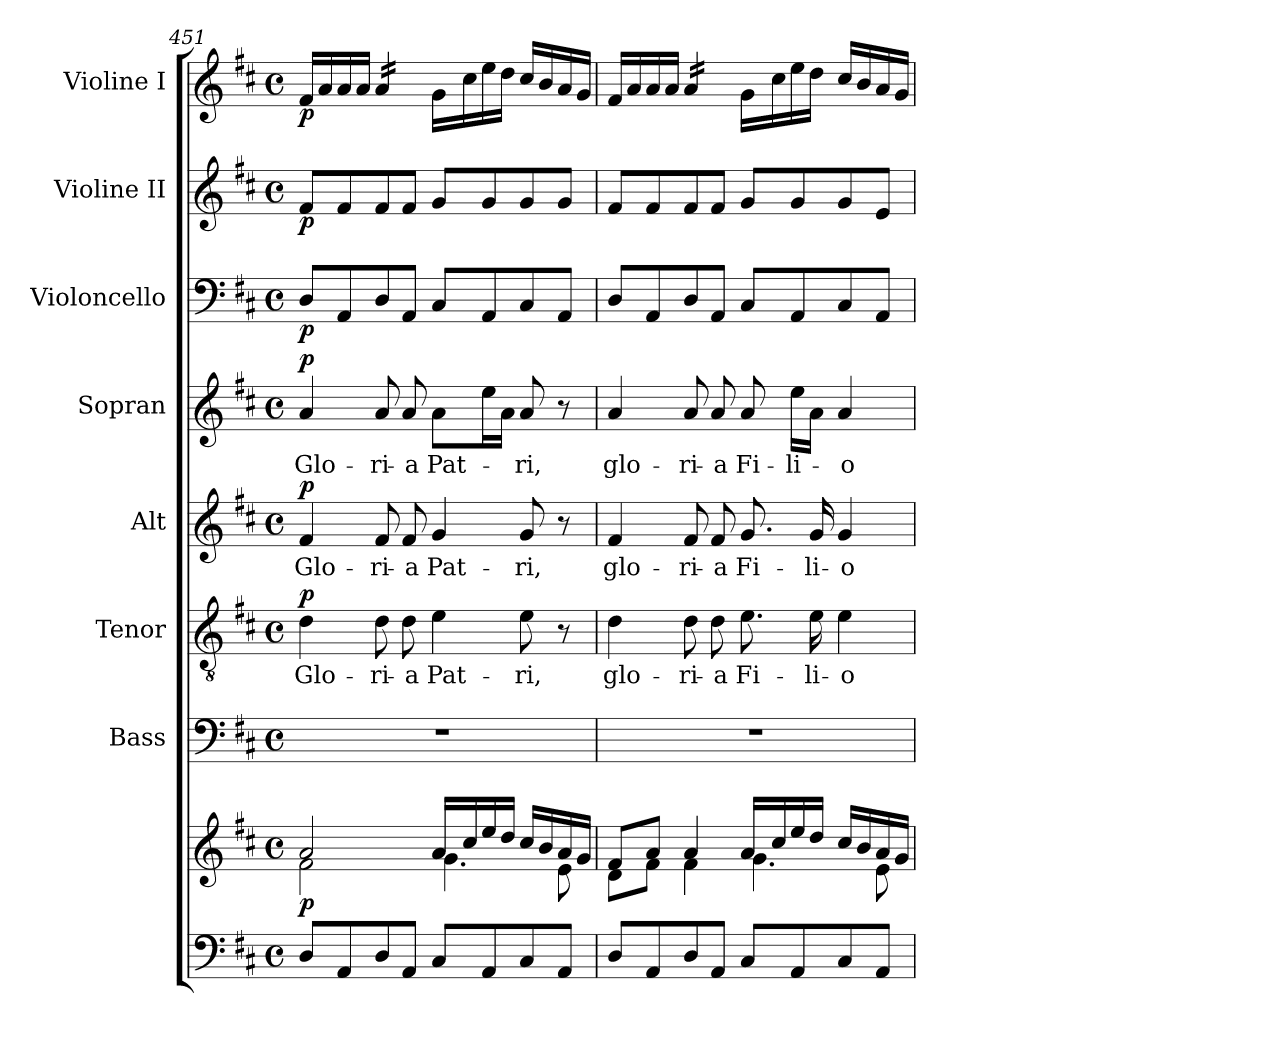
**kern	**kern	**dynam	**kern	**kern	**text	**dynam	**kern	**text	**dynam	**kern	**text	**dynam	**kern	**dynam	**kern	**dynam	**kern	**dynam
*part8	*part8	*part8	*part7	*part6	*part6	*part6	*part5	*part5	*part5	*part4	*part4	*part4	*part3	*part3	*part2	*part2	*part1	*part1
*staff9	*staff8	*staff8/9	*staff7	*staff6	*staff6	*staff6	*staff5	*staff5	*staff5	*staff4	*staff4	*staff4	*staff3	*staff3	*staff2	*staff2	*staff1	*staff1
*	*	*	*I"Bass	*I"Tenor	*	*	*I"Alt	*	*	*I"Sopran	*	*	*I"Violoncello	*	*I"Violine II	*	*I"Violine I	*
*	*	*	*I'B.	*I'T.	*	*	*I'A.	*	*	*I'S.	*	*	*I'Vc.	*	*I'Vl. II	*	*I'Vl. I	*
*clefF4	*clefG2	*	*clefF4	*clefGv2	*	*	*clefG2	*	*	*clefG2	*	*	*clefF4	*	*clefG2	*	*clefG2	*
*	*	*	*	*	*	*	*	*	*	*	*	*	*ITrd7c12	*	*	*	*	*
*k[f#c#]	*k[f#c#]	*	*k[f#c#]	*k[f#c#]	*	*	*k[f#c#]	*	*	*k[f#c#]	*	*	*k[f#c#]	*	*k[f#c#]	*	*k[f#c#]	*
*D:	*D:	*	*D:	*D:	*	*	*D:	*	*	*D:	*	*	*D:	*	*D:	*	*D:	*
*M4/4	*M4/4	*	*M4/4	*M4/4	*	*	*M4/4	*	*	*M4/4	*	*	*M4/4	*	*M4/4	*	*M4/4	*
*met(c)	*met(c)	*	*met(c)	*met(c)	*	*	*met(c)	*	*	*met(c)	*	*	*met(c)	*	*met(c)	*	*met(c)	*
=451	=451	=451	=451	=451	=451	=451	=451	=451	=451	=451	=451	=451	=451	=451	=451	=451	=451	=451
*	*^	*	*	*	*	*	*	*	*	*	*	*	*	*	*	*	*	*
!	!	!	!LO:DY:b	!	!	!LO:LY:b	!LO:DY:a	!	!LO:LY:b	!LO:DY:a	!	!LO:LY:b	!LO:DY:a	!	!LO:DY:b	!	!LO:DY:b	!	!LO:DY:b
8D/L	2a/	2f#\	p	1r	4d\	Glo-	p	4f#/	Glo-	p	4a/	Glo-	p	8DD/L	p	8f#/L	p	16f#/LL	p
.	.	.	.	.	.	.	.	.	.	.	.	.	.	.	.	.	.	16a/	.
8AA/	.	.	.	.	.	.	.	.	.	.	.	.	.	8AAA/	.	8f#/	.	16a/	.
.	.	.	.	.	.	.	.	.	.	.	.	.	.	.	.	.	.	16a/JJ	.
!	!	!	!	!	!	!LO:LY:b	!	!	!LO:LY:b	!	!	!LO:LY:b	!	!	!	!	!	!	!
*	*	*	*	*	*	*	*	*	*	*	*	*	*	*	*	*	*	*tremolo	*
8D/	.	.	.	.	8d\	-ri-	.	8f#/	-ri-	.	8a/	-ri-	.	8DD/	.	8f#/	.	16a/LL	.
.	.	.	.	.	.	.	.	.	.	.	.	.	.	.	.	.	.	16a/	.
!	!	!	!	!	!	!LO:LY:b	!	!	!LO:LY:b	!	!	!LO:LY:b	!	!	!	!	!	!	!
8AA/J	.	.	.	.	8d\	-a	.	8f#/	-a	.	8a/	-a	.	8AAA/J	.	8f#/J	.	16a/	.
.	.	.	.	.	.	.	.	.	.	.	.	.	.	.	.	.	.	16a/JJ	.
*	*	*	*	*	*	*	*	*	*	*	*	*	*	*	*	*	*	*Xtremolo	*
!	!	!	!	!	!	!LO:LY:b	!	!	!LO:LY:b	!	!	!LO:LY:b	!	!	!	!	!	!	!
8C#/L	16a/LL	4.g\	.	.	4e\	Pat-	.	4g/	Pat-	.	8a\L	Pat-	.	8CC#/L	.	8g/L	.	16g\LL	.
.	16cc#/	.	.	.	.	.	.	.	.	.	.	.	.	.	.	.	.	16cc#\	.
8AA/	16ee/	.	.	.	.	.	.	.	.	.	16ee\L	.	.	8AAA/	.	8g/	.	16ee\	.
.	16dd/JJ	.	.	.	.	.	.	.	.	.	16a\JJ	.	.	.	.	.	.	16dd\JJ	.
!	!	!	!	!	!	!LO:LY:b	!	!	!LO:LY:b	!	!	!LO:LY:b	!	!	!	!	!	!	!
8C#/	16cc#/LL	.	.	.	8e\	-ri,	.	8g/	-ri,	.	8a/	-ri,	.	8CC#/	.	8g/	.	16cc#/LL	.
.	16b/	.	.	.	.	.	.	.	.	.	.	.	.	.	.	.	.	16b/	.
8AA/J	16a/	8e\	.	.	8r	.	.	8r	.	.	8r	.	.	8AAA/J	.	8g/J	.	16a/	.
.	16g/JJ	.	.	.	.	.	.	.	.	.	.	.	.	.	.	.	.	16g/JJ	.
!!LO:PB:g=z
=452	=452	=452	=452	=452	=452	=452	=452	=452	=452	=452	=452	=452	=452	=452	=452	=452	=452	=452	=452
!	!	!	!	!	!	!LO:LY:b	!	!	!LO:LY:b	!	!	!LO:LY:b	!	!	!	!	!	!	!
8D/L	8f#/L	8d\L	.	1r	4d\	glo-	.	4f#/	glo-	.	4a/	glo-	.	8DD/L	.	8f#/L	.	16f#/LL	.
.	.	.	.	.	.	.	.	.	.	.	.	.	.	.	.	.	.	16a/	.
8AA/	8a/J	8f#\J	.	.	.	.	.	.	.	.	.	.	.	8AAA/	.	8f#/	.	16a/	.
.	.	.	.	.	.	.	.	.	.	.	.	.	.	.	.	.	.	16a/JJ	.
!	!	!	!	!	!	!LO:LY:b	!	!	!LO:LY:b	!	!	!LO:LY:b	!	!	!	!	!	!	!
*	*	*	*	*	*	*	*	*	*	*	*	*	*	*	*	*	*	*tremolo	*
8D/	4a/	4f#\	.	.	8d\	-ri-	.	8f#/	-ri-	.	8a/	-ri-	.	8DD/	.	8f#/	.	16a/LL	.
.	.	.	.	.	.	.	.	.	.	.	.	.	.	.	.	.	.	16a/	.
!	!	!	!	!	!	!LO:LY:b	!	!	!LO:LY:b	!	!	!LO:LY:b	!	!	!	!	!	!	!
8AA/J	.	.	.	.	8d\	-a	.	8f#/	-a	.	8a/	-a	.	8AAA/J	.	8f#/J	.	16a/	.
.	.	.	.	.	.	.	.	.	.	.	.	.	.	.	.	.	.	16a/JJ	.
*	*	*	*	*	*	*	*	*	*	*	*	*	*	*	*	*	*	*Xtremolo	*
!	!	!	!	!	!	!LO:LY:b	!	!	!LO:LY:b	!	!	!LO:LY:b	!	!	!	!	!	!	!
8C#/L	16a/LL	4.g\	.	.	8.e\	Fi-	.	8.g/	Fi-	.	8a/	Fi-	.	8CC#/L	.	8g/L	.	16g\LL	.
.	16cc#/	.	.	.	.	.	.	.	.	.	.	.	.	.	.	.	.	16cc#\	.
!	!	!	!	!	!	!	!	!	!	!	!	!LO:LY:b	!	!	!	!	!	!	!
8AA/	16ee/	.	.	.	.	.	.	.	.	.	16ee\LL	-li-	.	8AAA/	.	8g/	.	16ee\	.
!	!	!	!	!	!	!LO:LY:b	!	!	!LO:LY:b	!	!	!	!	!	!	!	!	!	!
.	16dd/JJ	.	.	.	16e\	-li-	.	16g/	-li-	.	16a\JJ	.	.	.	.	.	.	16dd\JJ	.
!	!	!	!	!	!	!LO:LY:b	!	!	!LO:LY:b	!	!	!LO:LY:b	!	!	!	!	!	!	!
8C#/	16cc#/LL	.	.	.	4e\	-o	.	4g/	-o	.	4a/	-o	.	8CC#/	.	8g/	.	16cc#/LL	.
.	16b/	.	.	.	.	.	.	.	.	.	.	.	.	.	.	.	.	16b/	.
8AA/J	16a/	8e\	.	.	.	.	.	.	.	.	.	.	.	8AAA/J	.	8e/J	.	16a/	.
.	16g/JJ	.	.	.	.	.	.	.	.	.	.	.	.	.	.	.	.	16g/JJ	.
*	*v	*v	*	*	*	*	*	*	*	*	*	*	*	*	*	*	*	*	*
=	=	=	=	=	=	=	=	=	=	=	=	=	=	=	=	=	=	=
*-	*-	*-	*-	*-	*-	*-	*-	*-	*-	*-	*-	*-	*-	*-	*-	*-	*-	*-
